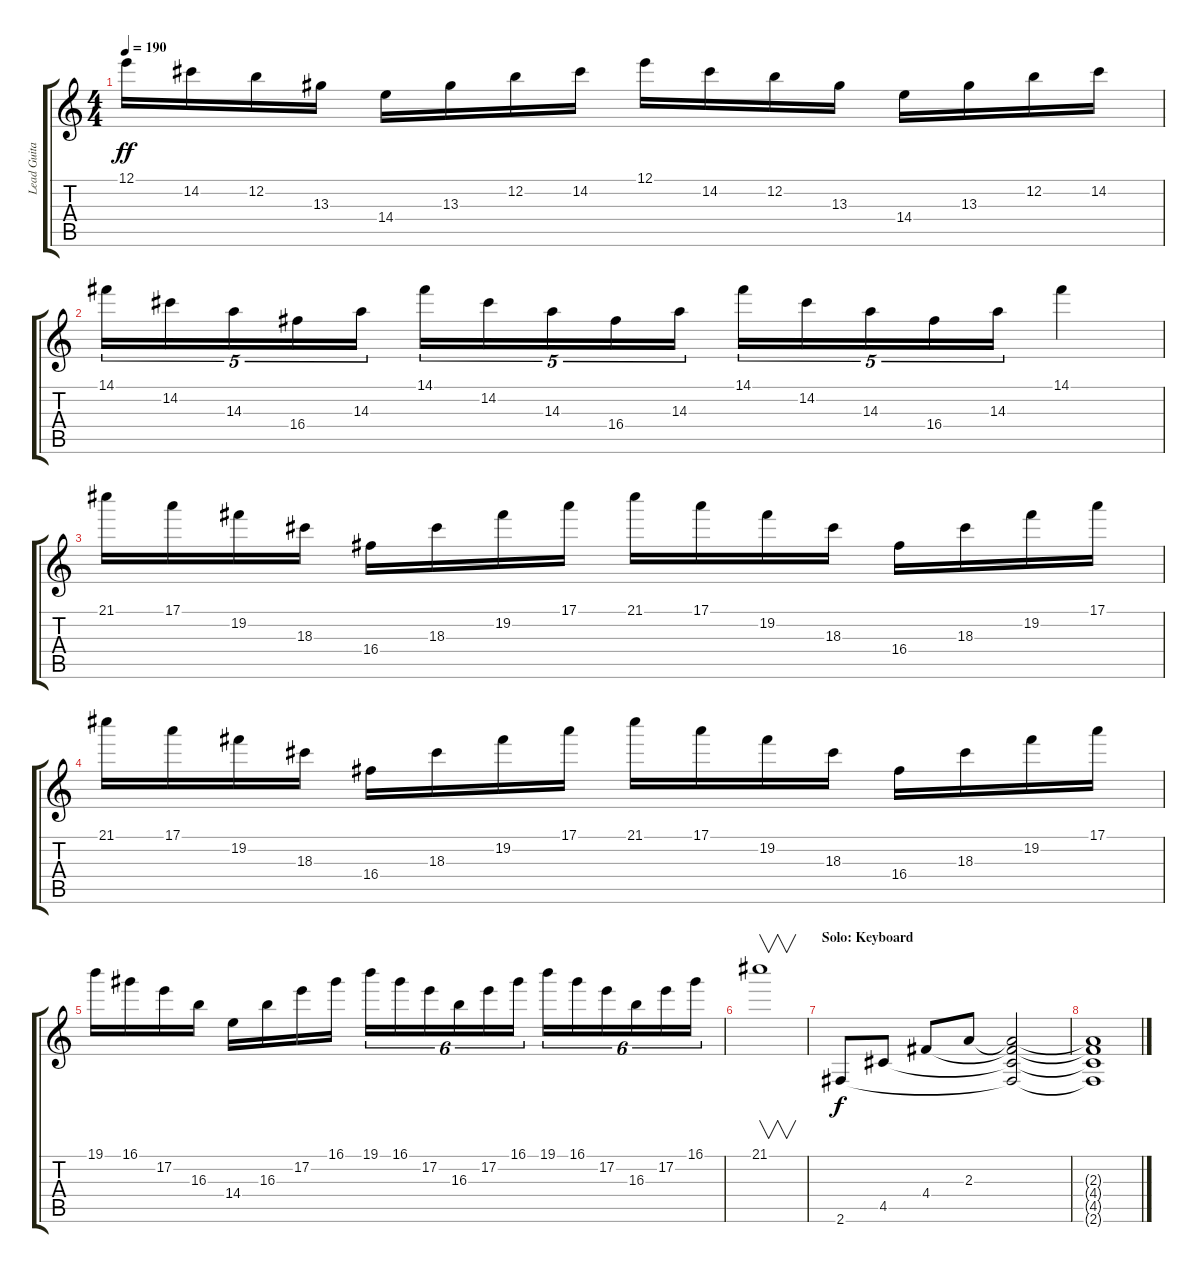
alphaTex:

\track ("Lead Guitar II" "Lead Guita") {instrument distortionguitar}
\staff {score tabs}
\tuning (E4 B3 G3 D3 A2 E2) {hide}
\ts (4 4)
\tempo 190
\clef g2
\ks c
12.1.16{dy ff} 14.2.16 12.2.16 13.3.16 14.4.16 13.3.16 12.2.16 14.2.16 12.1.16 14.2.16 12.2.16 13.3.16 14.4.16 13.3.16 12.2.16 14.2.16 |
14.1.16{tu (5 4)} 14.2.16{tu (5 4)} 14.3.16{tu (5 4)} 16.4.16{tu (5 4)} 14.3.16{tu (5 4)} 14.1.16{tu (5 4)} 14.2.16{tu (5 4)} 14.3.16{tu (5 4)} 16.4.16{tu (5 4)} 14.3.16{tu (5 4)} 14.1.16{tu (5 4)} 14.2.16{tu (5 4)} 14.3.16{tu (5 4)} 16.4.16{tu (5 4)} 14.3.16{tu (5 4)} 14.1.4 |
21.1.16 17.1.16 19.2.16 18.3.16 16.4.16 18.3.16 19.2.16 17.1.16 21.1.16 17.1.16 19.2.16 18.3.16 16.4.16 18.3.16 19.2.16 17.1.16 |
21.1.16 17.1.16 19.2.16 18.3.16 16.4.16 18.3.16 19.2.16 17.1.16 21.1.16 17.1.16 19.2.16 18.3.16 16.4.16 18.3.16 19.2.16 17.1.16 |
19.1.16 16.1.16 17.2.16 16.3.16 14.4.16 16.3.16 17.2.16 16.1.16 19.1.16{tu (6 4)} 16.1.16{tu (6 4)} 17.2.16{tu (6 4)} 16.3.16{tu (6 4)} 17.2.16{tu (6 4)} 16.1.16{tu (6 4)} 19.1.16{tu (6 4)} 16.1.16{tu (6 4)} 17.2.16{tu (6 4)} 16.3.16{tu (6 4)} 17.2.16{tu (6 4)} 16.1.16{tu (6 4)} |
21.1.1{v} |
\section ("" "Solo: Keyboard")
2.6.8{dy f} 4.5.8 4.4.8 2.3.8 (2.3{t} 4.4{t} 4.5{t} 2.6{t}).2 |
(2.3{t} 4.4{t} 4.5{t} 2.6{t}).1
